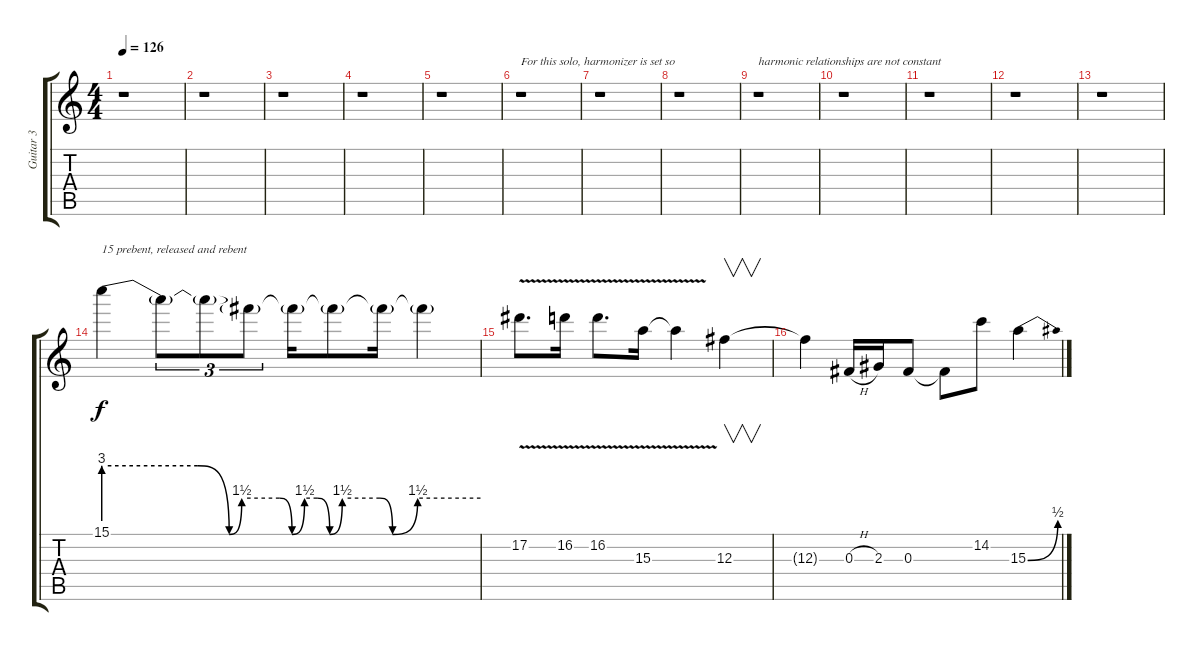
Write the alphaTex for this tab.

\track ("Guitar 3" "Guitar 3") {instrument overdrivenguitar}
\staff {score tabs}
\tuning (Eb4 Bb3 Gb3 Db3 Ab2 Eb2) {hide}
\ts (4 4)
\tempo 126
\clef g2
\ks c
r.1{dy f} |
r.1 |
r.1 |
r.1 |
r.1 |
r.1{txt "For this solo, harmonizer is set so"} |
r.1 |
r.1 |
r.1{txt "harmonic relationships are not constant"} |
r.1 |
r.1 |
r.1 |
r.1 |
15.1{be (custom 0 12 15 12 20 0 22 6 28 6 30 0 32 6 34 6 36 0 38 6 44 6 46 0 50 6 60 6)}.4{txt "15 prebent, released and rebent"} 15.1{t}.8{tu (3 2)} 15.1{t}.8{tu (3 2)} 15.1{t}.8{tu (3 2)} 15.1{t}.16 15.1{t}.8 15.1{t}.16 15.1{t}.4 |
17.2{v}.8{d} 16.2{v}.16 16.2{v}.8{d} 15.3{v}.16 15.3{t}.4 12.3.4{v} |
12.3{t}.4 0.3{h}.16 2.3.16 0.3.8 0.3{t}.8 14.2.8 15.3{be (bend 0 0 60 2)}.4
